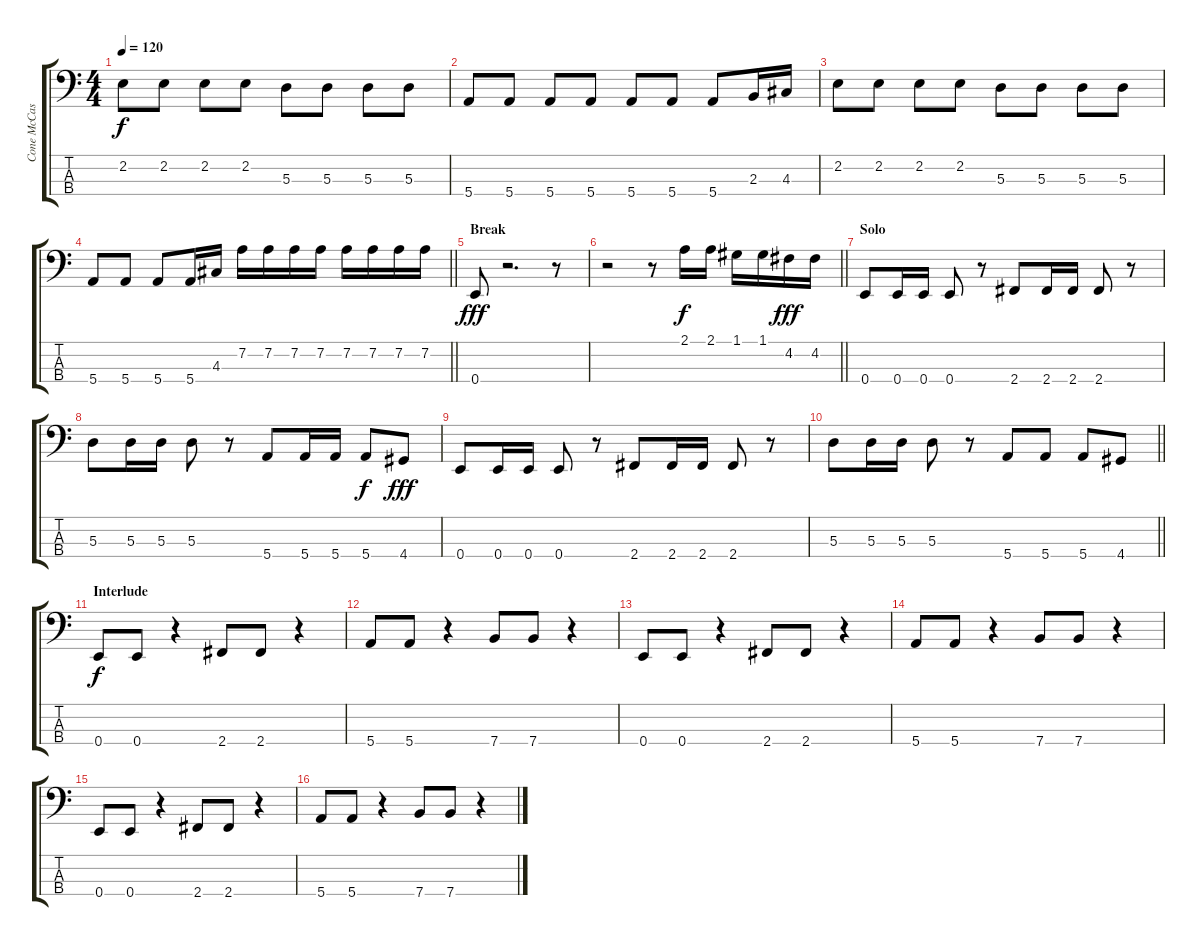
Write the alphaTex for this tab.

\track ("Cone McCaslin" "Cone McCas") {instrument electricbasspick}
\staff {score tabs}
\tuning (G2 D2 A1 E1) {hide}
\ts (4 4)
\tempo 120
\clef f4
\ks c
2.2.8{dy f} 2.2.8 2.2.8 2.2.8 5.3.8 5.3.8 5.3.8 5.3.8 |
5.4.8 5.4.8 5.4.8 5.4.8 5.4.8 5.4.8 5.4.8 2.3.16 4.3.16 |
2.2.8 2.2.8 2.2.8 2.2.8 5.3.8 5.3.8 5.3.8 5.3.8 |
\barLineRight lightlight
5.4.8 5.4.8 5.4.8 5.4.16 4.3.16 7.2.16 7.2.16 7.2.16 7.2.16 7.2.16 7.2.16 7.2.16 7.2.16 |
\section ("" "Break")
0.4.8{dy fff} r.2{d} r.8 |
\barLineRight lightlight
r.2 r.8 2.1.16{dy f} 2.1.16 1.1.16 1.1.16 4.2.16{dy fff} 4.2.16 |
\section ("" "Solo")
0.4.8 0.4.16 0.4.16 0.4.8 r.8 2.4.8 2.4.16 2.4.16 2.4.8 r.8 |
5.3.8 5.3.16 5.3.16 5.3.8 r.8 5.4.8 5.4.16 5.4.16 5.4.8{dy f} 4.4.8{dy fff} |
0.4.8 0.4.16 0.4.16 0.4.8 r.8 2.4.8 2.4.16 2.4.16 2.4.8 r.8 |
\barLineRight lightlight
5.3.8 5.3.16 5.3.16 5.3.8 r.8 5.4.8 5.4.8 5.4.8 4.4.8 |
\section ("" "Interlude")
0.4.8{dy f} 0.4.8 r.4 2.4.8 2.4.8 r.4 |
5.4.8 5.4.8 r.4 7.4.8 7.4.8 r.4 |
0.4.8 0.4.8 r.4 2.4.8 2.4.8 r.4 |
5.4.8 5.4.8 r.4 7.4.8 7.4.8 r.4 |
0.4.8 0.4.8 r.4 2.4.8 2.4.8 r.4 |
5.4.8 5.4.8 r.4 7.4.8 7.4.8 r.4
